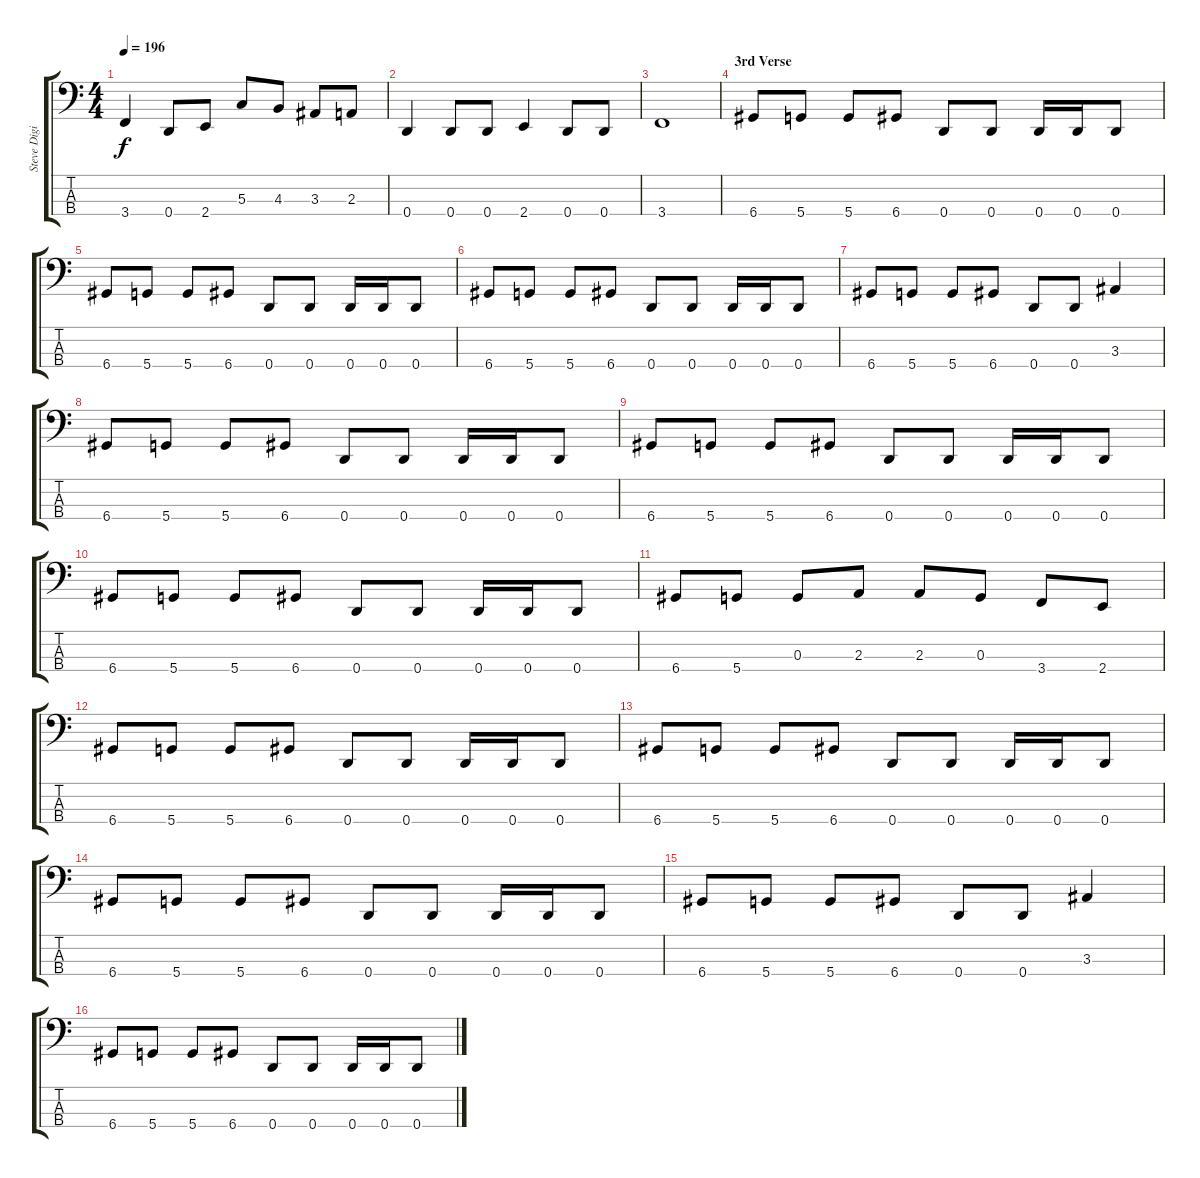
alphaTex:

\track ("Steve Digiorgio - Bass Guitar" "Steve Digi") {instrument fretlessbass}
\staff {score tabs}
\tuning (F2 C2 G1 D1) {hide}
\ts (4 4)
\tempo 196
\clef f4
\ks c
3.4.4{dy f} 0.4.8 2.4.8 5.3.8 4.3.8 3.3.8 2.3.8 |
0.4.4 0.4.8 0.4.8 2.4.4 0.4.8 0.4.8 |
3.4.1 |
\section ("" "3rd Verse")
6.4.8 5.4.8 5.4.8 6.4.8 0.4.8 0.4.8 0.4.16 0.4.16 0.4.8 |
6.4.8 5.4.8 5.4.8 6.4.8 0.4.8 0.4.8 0.4.16 0.4.16 0.4.8 |
6.4.8 5.4.8 5.4.8 6.4.8 0.4.8 0.4.8 0.4.16 0.4.16 0.4.8 |
6.4.8 5.4.8 5.4.8 6.4.8 0.4.8 0.4.8 3.3.4 |
6.4.8 5.4.8 5.4.8 6.4.8 0.4.8 0.4.8 0.4.16 0.4.16 0.4.8 |
6.4.8 5.4.8 5.4.8 6.4.8 0.4.8 0.4.8 0.4.16 0.4.16 0.4.8 |
6.4.8 5.4.8 5.4.8 6.4.8 0.4.8 0.4.8 0.4.16 0.4.16 0.4.8 |
6.4.8 5.4.8 0.3.8 2.3.8 2.3.8 0.3.8 3.4.8 2.4.8 |
6.4.8 5.4.8 5.4.8 6.4.8 0.4.8 0.4.8 0.4.16 0.4.16 0.4.8 |
6.4.8 5.4.8 5.4.8 6.4.8 0.4.8 0.4.8 0.4.16 0.4.16 0.4.8 |
6.4.8 5.4.8 5.4.8 6.4.8 0.4.8 0.4.8 0.4.16 0.4.16 0.4.8 |
6.4.8 5.4.8 5.4.8 6.4.8 0.4.8 0.4.8 3.3.4 |
6.4.8 5.4.8 5.4.8 6.4.8 0.4.8 0.4.8 0.4.16 0.4.16 0.4.8
